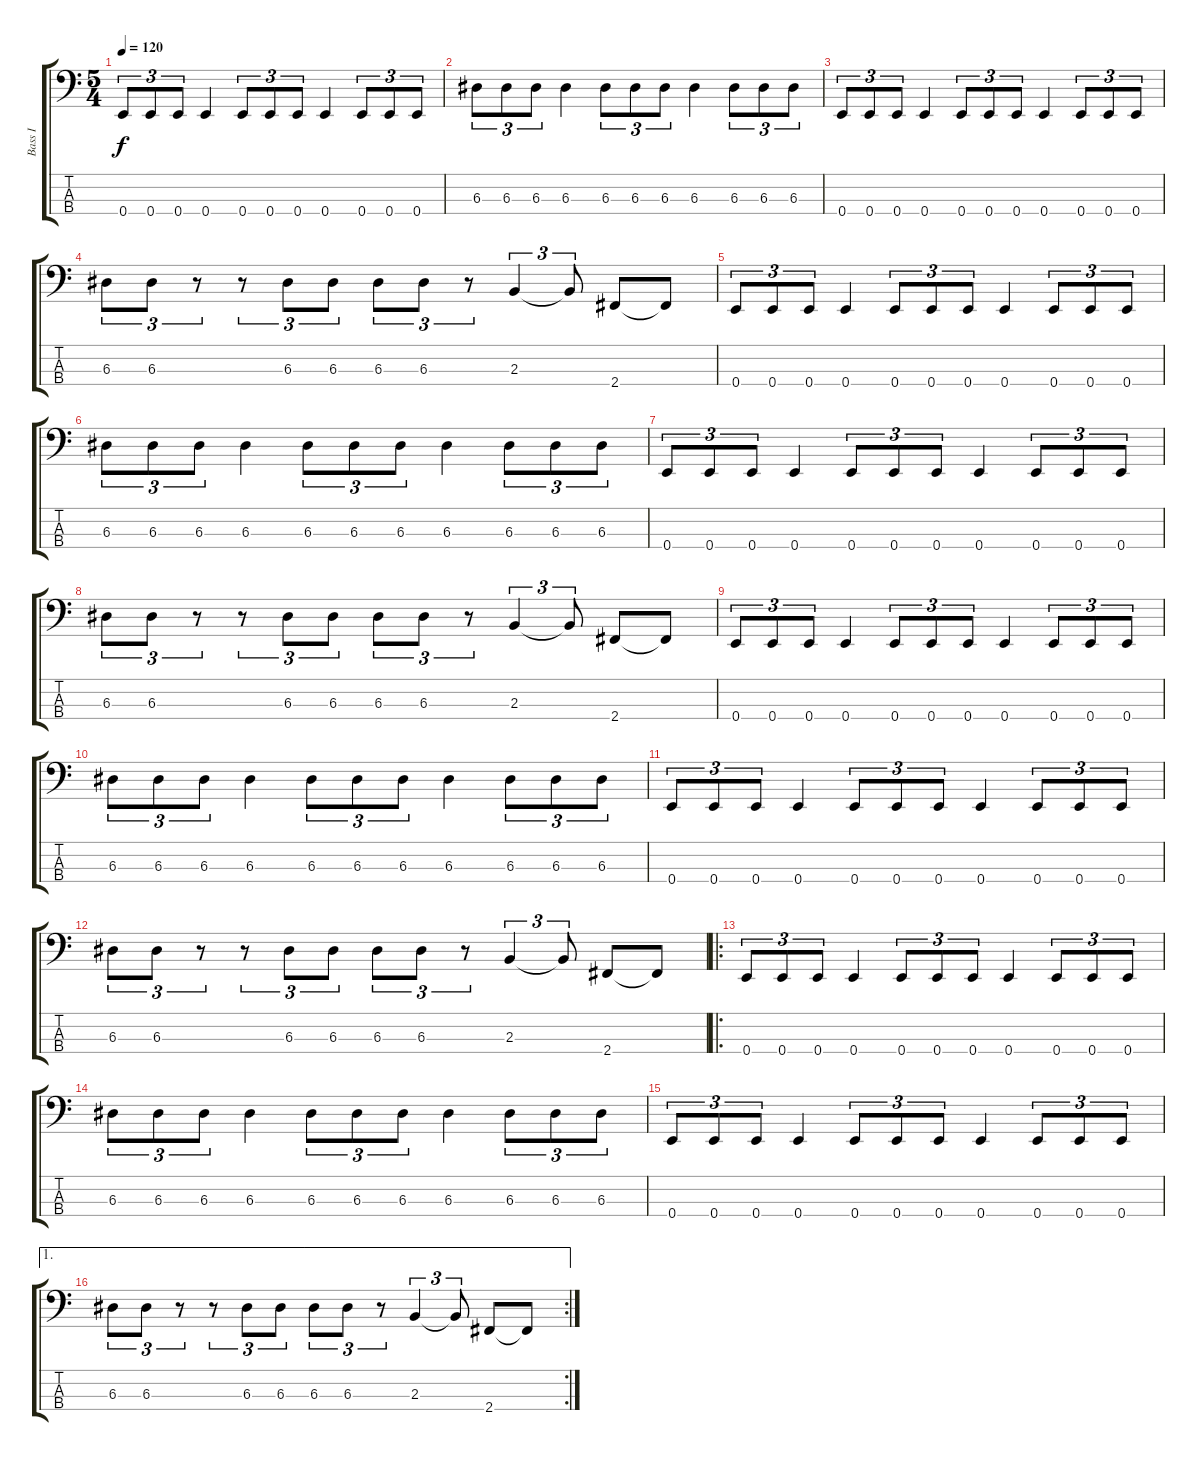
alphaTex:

\track ("Bass I" "Bass I") {instrument electricbassfinger}
\staff {score tabs}
\tuning (G2 D2 A1 E1) {hide}
\ts (5 4)
\tempo 120
\clef f4
\ks c
0.4.8{tu (3 2) dy f instrument electricbassfinger} 0.4.8{tu (3 2)} 0.4.8{tu (3 2)} 0.4.4 0.4.8{tu (3 2)} 0.4.8{tu (3 2)} 0.4.8{tu (3 2)} 0.4.4 0.4.8{tu (3 2)} 0.4.8{tu (3 2)} 0.4.8{tu (3 2)} |
6.3.8{tu (3 2)} 6.3.8{tu (3 2)} 6.3.8{tu (3 2)} 6.3.4 6.3.8{tu (3 2)} 6.3.8{tu (3 2)} 6.3.8{tu (3 2)} 6.3.4 6.3.8{tu (3 2)} 6.3.8{tu (3 2)} 6.3.8{tu (3 2)} |
0.4.8{tu (3 2)} 0.4.8{tu (3 2)} 0.4.8{tu (3 2)} 0.4.4 0.4.8{tu (3 2)} 0.4.8{tu (3 2)} 0.4.8{tu (3 2)} 0.4.4 0.4.8{tu (3 2)} 0.4.8{tu (3 2)} 0.4.8{tu (3 2)} |
6.3.8{tu (3 2)} 6.3.8{tu (3 2)} r.8{tu (3 2)} r.8{tu (3 2)} 6.3.8{tu (3 2)} 6.3.8{tu (3 2)} 6.3.8{tu (3 2)} 6.3.8{tu (3 2)} r.8{tu (3 2)} 2.3.4{tu (3 2)} 2.3{t}.8{tu (3 2)} 2.4.8 2.4{t}.8 |
0.4.8{tu (3 2)} 0.4.8{tu (3 2)} 0.4.8{tu (3 2)} 0.4.4 0.4.8{tu (3 2)} 0.4.8{tu (3 2)} 0.4.8{tu (3 2)} 0.4.4 0.4.8{tu (3 2)} 0.4.8{tu (3 2)} 0.4.8{tu (3 2)} |
6.3.8{tu (3 2)} 6.3.8{tu (3 2)} 6.3.8{tu (3 2)} 6.3.4 6.3.8{tu (3 2)} 6.3.8{tu (3 2)} 6.3.8{tu (3 2)} 6.3.4 6.3.8{tu (3 2)} 6.3.8{tu (3 2)} 6.3.8{tu (3 2)} |
0.4.8{tu (3 2)} 0.4.8{tu (3 2)} 0.4.8{tu (3 2)} 0.4.4 0.4.8{tu (3 2)} 0.4.8{tu (3 2)} 0.4.8{tu (3 2)} 0.4.4 0.4.8{tu (3 2)} 0.4.8{tu (3 2)} 0.4.8{tu (3 2)} |
6.3.8{tu (3 2)} 6.3.8{tu (3 2)} r.8{tu (3 2)} r.8{tu (3 2)} 6.3.8{tu (3 2)} 6.3.8{tu (3 2)} 6.3.8{tu (3 2)} 6.3.8{tu (3 2)} r.8{tu (3 2)} 2.3.4{tu (3 2)} 2.3{t}.8{tu (3 2)} 2.4.8 2.4{t}.8 |
0.4.8{tu (3 2)} 0.4.8{tu (3 2)} 0.4.8{tu (3 2)} 0.4.4 0.4.8{tu (3 2)} 0.4.8{tu (3 2)} 0.4.8{tu (3 2)} 0.4.4 0.4.8{tu (3 2)} 0.4.8{tu (3 2)} 0.4.8{tu (3 2)} |
6.3.8{tu (3 2)} 6.3.8{tu (3 2)} 6.3.8{tu (3 2)} 6.3.4 6.3.8{tu (3 2)} 6.3.8{tu (3 2)} 6.3.8{tu (3 2)} 6.3.4 6.3.8{tu (3 2)} 6.3.8{tu (3 2)} 6.3.8{tu (3 2)} |
0.4.8{tu (3 2)} 0.4.8{tu (3 2)} 0.4.8{tu (3 2)} 0.4.4 0.4.8{tu (3 2)} 0.4.8{tu (3 2)} 0.4.8{tu (3 2)} 0.4.4 0.4.8{tu (3 2)} 0.4.8{tu (3 2)} 0.4.8{tu (3 2)} |
6.3.8{tu (3 2)} 6.3.8{tu (3 2)} r.8{tu (3 2)} r.8{tu (3 2)} 6.3.8{tu (3 2)} 6.3.8{tu (3 2)} 6.3.8{tu (3 2)} 6.3.8{tu (3 2)} r.8{tu (3 2)} 2.3.4{tu (3 2)} 2.3{t}.8{tu (3 2)} 2.4.8 2.4{t}.8 |
\ro
0.4.8{tu (3 2)} 0.4.8{tu (3 2)} 0.4.8{tu (3 2)} 0.4.4 0.4.8{tu (3 2)} 0.4.8{tu (3 2)} 0.4.8{tu (3 2)} 0.4.4 0.4.8{tu (3 2)} 0.4.8{tu (3 2)} 0.4.8{tu (3 2)} |
6.3.8{tu (3 2)} 6.3.8{tu (3 2)} 6.3.8{tu (3 2)} 6.3.4 6.3.8{tu (3 2)} 6.3.8{tu (3 2)} 6.3.8{tu (3 2)} 6.3.4 6.3.8{tu (3 2)} 6.3.8{tu (3 2)} 6.3.8{tu (3 2)} |
0.4.8{tu (3 2)} 0.4.8{tu (3 2)} 0.4.8{tu (3 2)} 0.4.4 0.4.8{tu (3 2)} 0.4.8{tu (3 2)} 0.4.8{tu (3 2)} 0.4.4 0.4.8{tu (3 2)} 0.4.8{tu (3 2)} 0.4.8{tu (3 2)} |
\ae 1
\rc 2
6.3.8{tu (3 2)} 6.3.8{tu (3 2)} r.8{tu (3 2)} r.8{tu (3 2)} 6.3.8{tu (3 2)} 6.3.8{tu (3 2)} 6.3.8{tu (3 2)} 6.3.8{tu (3 2)} r.8{tu (3 2)} 2.3.4{tu (3 2)} 2.3{t}.8{tu (3 2)} 2.4.8 2.4{t}.8
